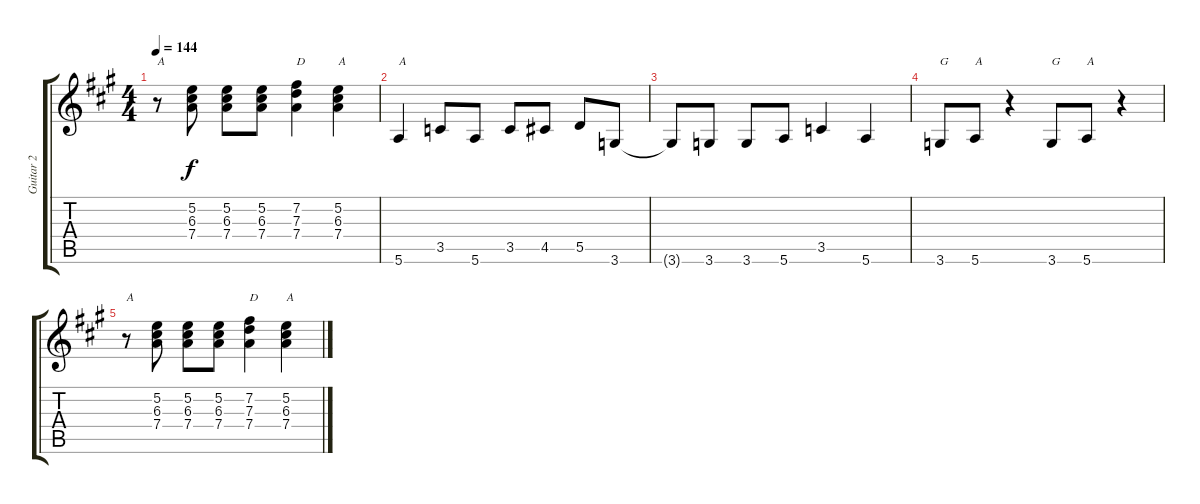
\track ("Guitar 2" "Guitar 2") {instrument distortionguitar}
\staff {score tabs}
\tuning (E4 B3 G3 D3 A2 E2) {hide}
\ts (4 4)
\tempo 144
\clef g2
\ks a
r.8{txt "A" dy f} (5.2 6.3 7.4).8 (5.2 6.3 7.4).8 (5.2 6.3 7.4).8 (7.2 7.3 7.4).4{txt "D"} (5.2 6.3 7.4).4{txt "A"} |
5.6.4{txt "A"} 3.5.8 5.6.8 3.5.8 4.5.8 5.5.8 3.6.8 |
3.6{t}.8 3.6.8 3.6.8 5.6.8 3.5.4 5.6.4 |
3.6.8{txt "G"} 5.6.8{txt "A"} r.4 3.6.8{txt "G"} 5.6.8{txt "A"} r.4 |
r.8{txt "A"} (5.2 6.3 7.4).8 (5.2 6.3 7.4).8 (5.2 6.3 7.4).8 (7.2 7.3 7.4).4{txt "D"} (5.2 6.3 7.4).4{txt "A"}
